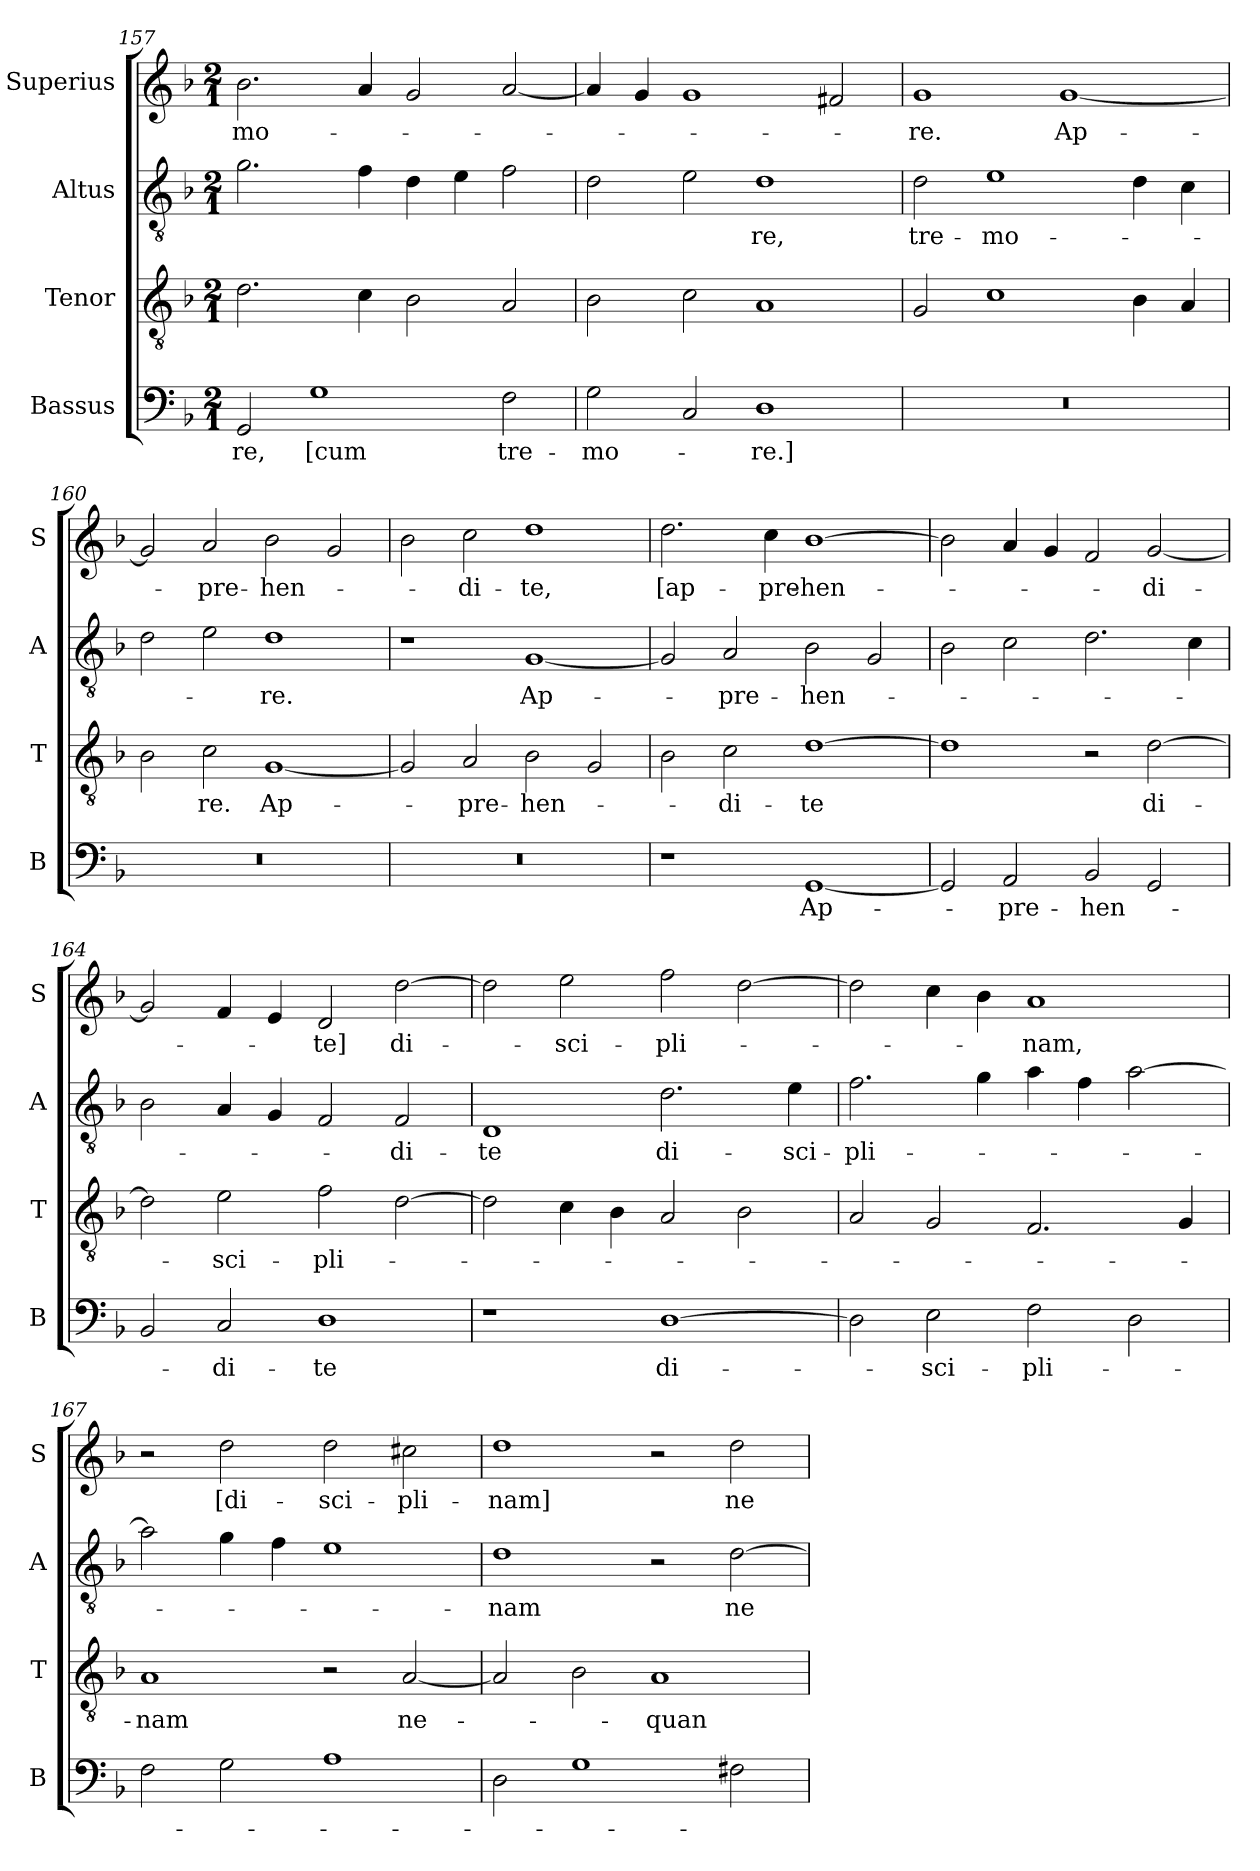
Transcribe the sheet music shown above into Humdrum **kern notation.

**kern	**text	**kern	**text	**kern	**text	**kern	**text
*part4	*part4	*part3	*part3	*part2	*part2	*part1	*part1
*staff4	*staff4	*staff3	*staff3	*staff2	*staff2	*staff1	*staff1
*I"Bassus	*	*I"Tenor	*	*I"Altus	*	*I"Superius	*
*I'B	*	*I'T	*	*I'A	*	*I'S	*
*clefF4	*	*clefGv2	*	*clefGv2	*	*clefG2	*
*k[b-]	*	*k[b-]	*	*k[b-]	*	*k[b-]	*
*F:	*	*F:	*	*F:	*	*F:	*
*M2/1	*	*M2/1	*	*M2/1	*	*M2/1	*
=157	=157	=157	=157	=157	=157	=157	=157
2GG	-re,	2.d	.	2.g	.	2.b-	-mo-
1G	[cum	.	.	.	.	.	.
.	.	4c	.	4f	.	4a	.
.	.	2B-	.	4d	.	2g	.
.	.	.	.	4e	.	.	.
2F	tre-	2A	.	2f	.	[2a	.
=158	=158	=158	=158	=158	=158	=158	=158
2G	-mo-	2B-	.	2d	.	4a]	.
.	.	.	.	.	.	4g	.
2C	.	2c	.	2e	.	1g	.
1D	-re.]	1A	.	1d	-re,	.	.
.	.	.	.	.	.	2f#X	.
=159	=159	=159	=159	=159	=159	=159	=159
0r	.	2G	.	2d	tre-	1g	-re.
.	.	1c	.	1e	-mo-	.	.
.	.	.	.	.	.	[1g	Ap-
.	.	4B-	.	4d	.	.	.
.	.	4A	.	4c	.	.	.
=160	=160	=160	=160	=160	=160	=160	=160
0r	.	2B-	.	2d	.	2g]	.
.	.	2c	-re.	2e	.	2a	-pre-
.	.	[1G	Ap-	1d	-re.	2b-	-hen-
.	.	.	.	.	.	2g	.
=161	=161	=161	=161	=161	=161	=161	=161
0r	.	2G]	.	1r	.	2b-	.
.	.	2A	-pre-	.	.	2cc	-di-
.	.	2B-	-hen-	[1G	Ap-	1dd	-te,
.	.	2G	.	.	.	.	.
=162	=162	=162	=162	=162	=162	=162	=162
1r	.	2B-	.	2G]	.	2.dd	[ap-
.	.	2c	-di-	2A	-pre-	.	.
.	.	.	.	.	.	4cc	-pre-
[1GG	Ap-	[1d	-te	2B-	-hen-	[1b-	-hen-
.	.	.	.	2G	.	.	.
=163	=163	=163	=163	=163	=163	=163	=163
2GG]	.	1d]	.	2B-	.	2b-]	.
2AA	-pre-	.	.	2c	.	4a	.
.	.	.	.	.	.	4g	.
2BB-	-hen-	2r	.	2.d	.	2f	.
2GG	.	[2d	di-	.	.	[2g	-di-
.	.	.	.	4c	.	.	.
=164	=164	=164	=164	=164	=164	=164	=164
2BB-	.	2d]	.	2B-	.	2g]	.
2C	-di-	2e	-sci-	4A	.	4f	.
.	.	.	.	4G	.	4e	.
1D	-te	2f	-pli-	2F	.	2d	-te]
.	.	[2d	.	2F	-di-	[2dd	di-
=165	=165	=165	=165	=165	=165	=165	=165
1r	.	2d]	.	1D	-te	2dd]	.
.	.	4c	.	.	.	2ee	-sci-
.	.	4B-	.	.	.	.	.
[1D	di-	2A	.	2.d	di-	2ff	-pli-
.	.	2B-	.	.	.	[2dd	.
.	.	.	.	4e	-sci-	.	.
=166	=166	=166	=166	=166	=166	=166	=166
2D]	.	2A	.	2.f	-pli-	2dd]	.
2E	-sci-	2G	.	.	.	4cc	.
.	.	.	.	4g	.	4b-	.
2F	-pli-	2.F	.	4a	.	1a	-nam,
.	.	.	.	4f	.	.	.
2D	.	.	.	[2a	.	.	.
.	.	4G	.	.	.	.	.
=167	=167	=167	=167	=167	=167	=167	=167
2F	.	1A	-nam	2a]	.	2r	.
2G	.	.	.	4g	.	2dd	[di-
.	.	.	.	4f	.	.	.
1A	.	2r	.	1e	.	2dd	-sci-
.	.	[2A	ne-	.	.	2cc#X	-pli-
=168	=168	=168	=168	=168	=168	=168	=168
2D	.	2A]	.	1d	-nam	1dd	-nam]
1G	.	2B-	.	.	.	.	.
.	.	1A	-quan-	2r	.	2r	.
2F#X	.	.	.	[2d	ne-	2dd	ne-
=	=	=	=	=	=	=	=
*-	*-	*-	*-	*-	*-	*-	*-
